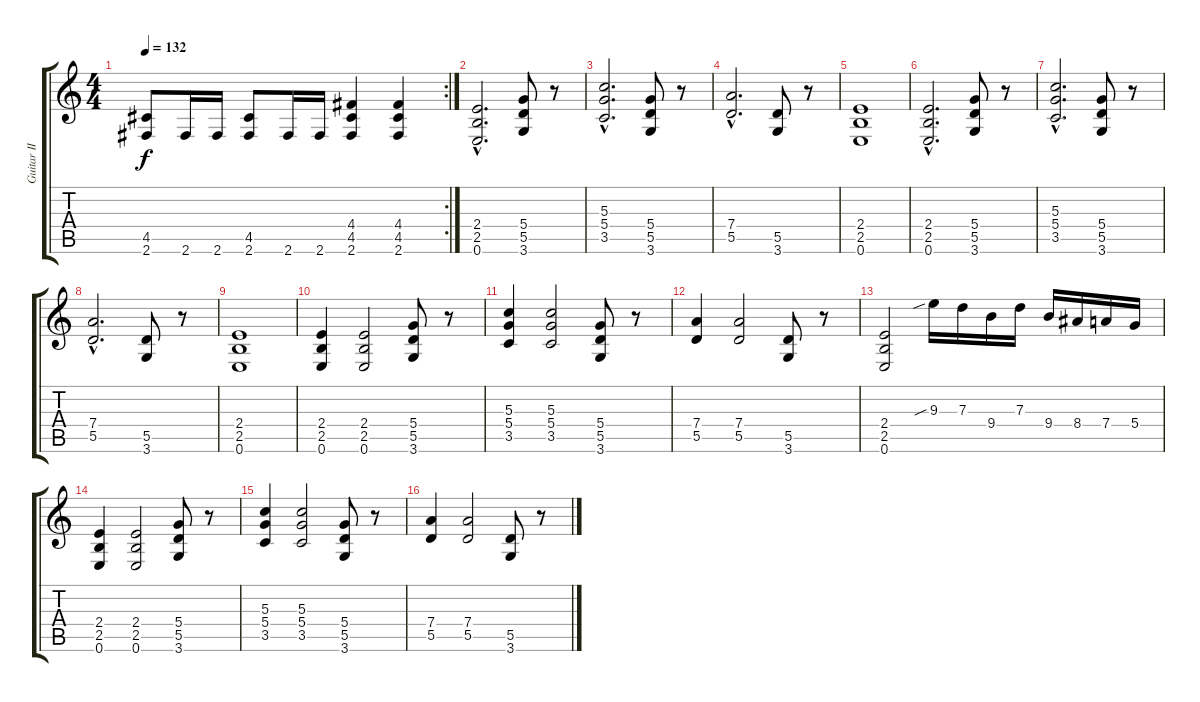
\track ("Guitar II" "Guitar II") {instrument acousticguitarsteel}
\staff {score tabs}
\tuning (E4 B3 G3 D3 A2 E2) {hide}
\rc 2
\ts (4 4)
\tempo 132
\clef g2
\ks c
(4.5 2.6).8{dy f} 2.6.16 2.6.16 (4.5 2.6).8 2.6.16 2.6.16 (4.4 4.5 2.6).4 (4.4 4.5 2.6).4 |
(2.4{hac} 2.5{hac} 0.6{hac}).2{d} (5.4 5.5 3.6).8 r.8 |
(5.3{hac} 5.4{hac} 3.5{hac}).2{d} (5.4 5.5 3.6).8 r.8 |
(7.4{hac} 5.5{hac}).2{d} (5.5 3.6).8 r.8 |
(2.4 2.5 0.6).1 |
(2.4{hac} 2.5{hac} 0.6{hac}).2{d} (5.4 5.5 3.6).8 r.8 |
(5.3{hac} 5.4{hac} 3.5{hac}).2{d} (5.4 5.5 3.6).8 r.8 |
(7.4{hac} 5.5{hac}).2{d} (5.5 3.6).8 r.8 |
(2.4 2.5 0.6).1 |
(2.4 2.5 0.6).4 (2.4 2.5 0.6).2 (5.4 5.5 3.6).8 r.8 |
(5.3 5.4 3.5).4 (5.3 5.4 3.5).2 (5.4 5.5 3.6).8 r.8 |
(7.4 5.5).4 (7.4 5.5).2 (5.5 3.6).8 r.8 |
(2.4 2.5 0.6).2 9.3{sib}.16 7.3.16 9.4.16 7.3.16 9.4.16 8.4.16 7.4.16 5.4.16 |
(2.4 2.5 0.6).4 (2.4 2.5 0.6).2 (5.4 5.5 3.6).8 r.8 |
(5.3 5.4 3.5).4 (5.3 5.4 3.5).2 (5.4 5.5 3.6).8 r.8 |
(7.4 5.5).4 (7.4 5.5).2 (5.5 3.6).8 r.8
